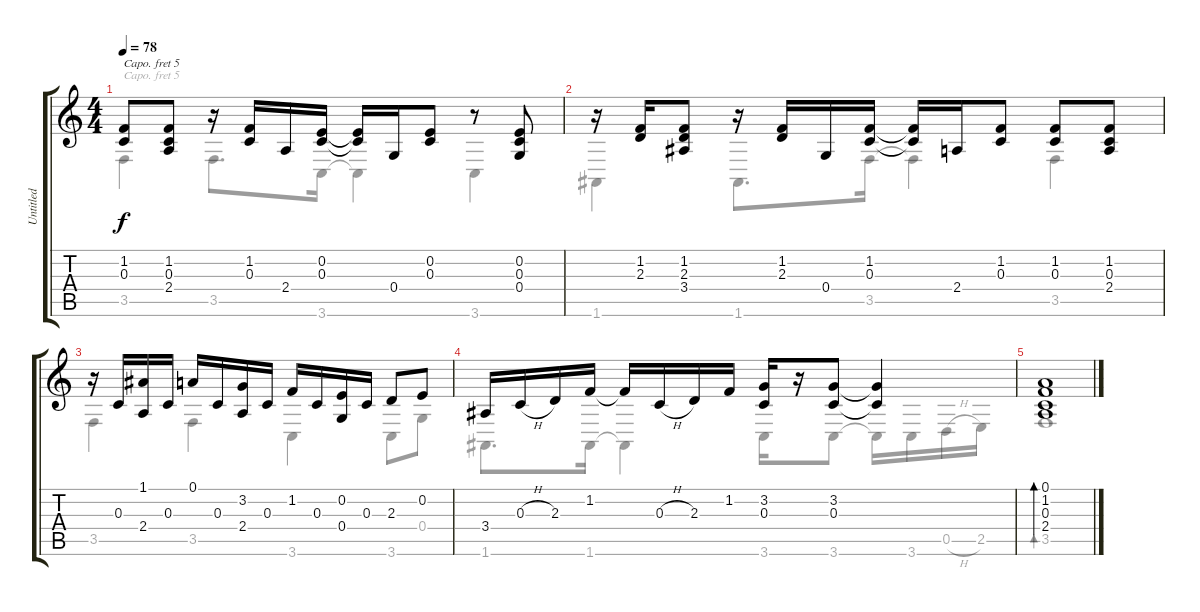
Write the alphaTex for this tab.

\track ("Untitled" "Untitled") {instrument acousticgrandpiano}
\staff {score tabs}
\capo 5
\tuning (E4 B3 G3 D3 A2 E2) {hide}
\voice
\ts (4 4)
\section ("" " ")
\tempo 78
\clef g2
\ks c
(1.2 0.3).8{dy f} (1.2 0.3 2.4).8 r.16 (1.2 0.3).16 2.4.16 (0.2 0.3).16 (0.2{t} 0.3{t}).16 0.4.16 (0.2 0.3).8 r.8 (0.2 0.3 0.4).8 |
r.16 (1.2 2.3).16 (1.2 2.3 3.4).8 r.16 (1.2 2.3).16 0.4.16 (1.2 0.3).16 (1.2{t} 0.3{t}).16 2.4.16 (1.2 0.3).8 (1.2 0.3).8 (1.2 0.3 2.4).8 |
r.16 0.3.16 (1.1 2.4).16 0.3.16 0.1.16 0.3.16 (3.2 2.4).16 0.3.16 1.2.16 0.3.16 (0.2 0.4).16 0.3.16 2.3.8 0.2.8 |
3.4.16 0.3{h}.16 2.3.16 1.2.16 1.2{t}.16 0.3{h}.16 2.3.16 1.2.16 (3.2 0.3).16 r.16 (3.2 0.3).8 (3.2{t} 0.3{t}).4 |
(0.1 1.2 0.3 2.4).1{bd 30}
\voice
\clef g2
\ottava regular
\simile none
\ks c
3.5.4{dy f} 3.5.8{d} 3.6.16 3.6{t}.4 3.6.4 |
1.6.4 1.6.8{d} 3.5.16 3.5{t}.4 3.5.4 |
3.5.4 3.5.4 3.6.4 3.6.8 0.4.8 |
1.6.8{d} 1.6.16 1.6{t}.4 3.6.16 r.16 3.6.8 3.6{t}.16 3.6.16 0.5{h}.16 2.5.16 |
3.5.1{bd 30}
